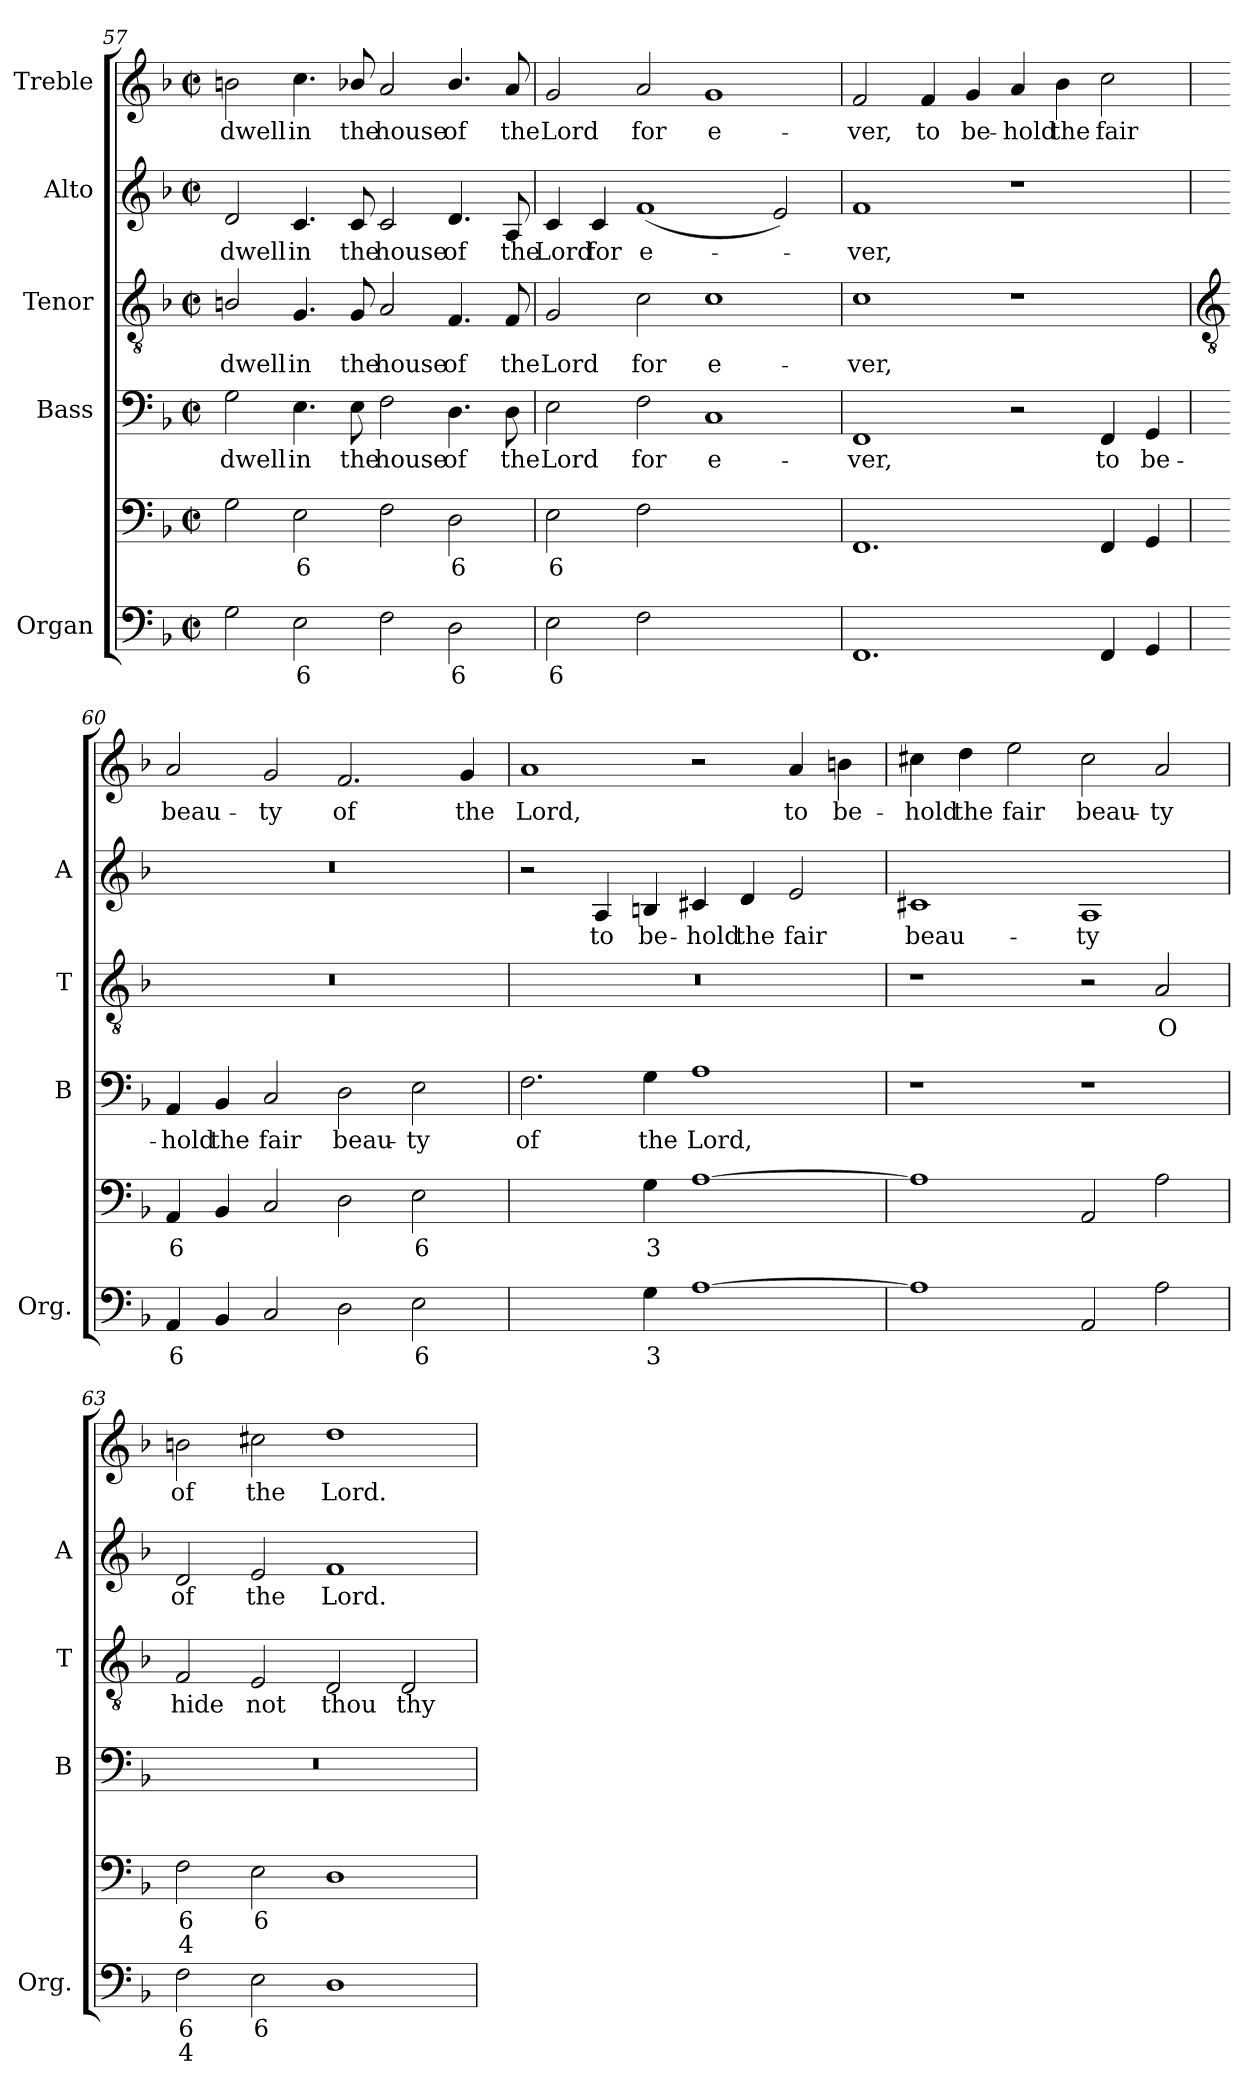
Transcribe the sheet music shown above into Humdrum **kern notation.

**kern	**text	**text	**kern	**text	**text	**kern	**text	**kern	**text	**kern	**text	**kern	**text
*part5	*part5	*part5	*part5	*part5	*part5	*part4	*part4	*part3	*part3	*part2	*part2	*part1	*part1
*staff6	*staff6	*staff6	*staff5	*staff5	*staff5	*staff4	*staff4	*staff3	*staff3	*staff2	*staff2	*staff1	*staff1
*I"Organ	*	*	*	*	*	*I"Bass	*	*I"Tenor	*	*I"Alto	*	*I"Treble	*
*I'Org.	*	*	*	*	*	*I'B	*	*I'T	*	*I'A	*	*	*
*clefF4	*	*	*clefF4	*	*	*clefF4	*	*clefGv2	*	*clefG2	*	*clefG2	*
*k[b-]	*	*	*k[b-]	*	*	*k[b-]	*	*k[b-]	*	*k[b-]	*	*k[b-]	*
*F:	*	*	*F:	*	*	*F:	*	*F:	*	*F:	*	*F:	*
*M4/2	*	*	*M4/2	*	*	*M4/2	*	*M4/2	*	*M4/2	*	*M4/2	*
*met(c|)	*	*	*met(c|)	*	*	*met(c|)	*	*met(c|)	*	*met(c|)	*	*met(c|)	*
=57	=57	=57	=57	=57	=57	=57	=57	=57	=57	=57	=57	=57	=57
!	!	!	!	!	!	!	!LO:LY:b	!	!LO:LY:b	!	!LO:LY:b	!	!LO:LY:b
2G	.	.	2G	.	.	2G	dwell	2Bn/	dwell	2d	dwell	2bn	dwell
!	!LO:LY:b	!	!	!LO:LY:b	!	!	!LO:LY:b	!	!LO:LY:b	!	!LO:LY:b	!	!LO:LY:b
2E	6	.	2E	6	.	4.E	in	4.G	in	4.c	in	4.cc	in
!	!	!	!	!	!	!	!LO:LY:b	!	!LO:LY:b	!	!LO:LY:b	!	!LO:LY:b
.	.	.	.	.	.	8E	the	8G	the	8c	the	8b-X/	the
!	!	!	!	!	!	!	!LO:LY:b	!	!LO:LY:b	!	!LO:LY:b	!	!LO:LY:b
2F	.	.	2F	.	.	2F	house	2A	house	2c	house	2a	house
!	!LO:LY:b	!	!	!LO:LY:b	!	!	!LO:LY:b	!	!LO:LY:b	!	!LO:LY:b	!	!LO:LY:b
2D	6	.	2D	6	.	4.D	of	4.F	of	4.d	of	4.b-/	of
!	!	!	!	!	!	!	!LO:LY:b	!	!LO:LY:b	!	!LO:LY:b	!	!LO:LY:b
.	.	.	.	.	.	8D	the	8F	the	8A	the	8a	the
=58	=58	=58	=58	=58	=58	=58	=58	=58	=58	=58	=58	=58	=58
!	!LO:LY:b	!	!	!LO:LY:b	!	!	!LO:LY:b	!	!LO:LY:b	!	!LO:LY:b	!	!LO:LY:b
2E	6	.	2E	6	.	2E	Lord	2G	Lord	4c	Lord	2g	Lord
!	!	!	!	!	!	!	!	!	!	!	!LO:LY:b	!	!
.	.	.	.	.	.	.	.	.	.	4c	for	.	.
!	!	!	!	!	!	!	!LO:LY:b	!	!LO:LY:b	!	!LO:LY:b	!	!LO:LY:b
2F	.	.	2F	.	.	2F	for	2c	for	(<1f	e-	2a	for
!	!LO:LY:b	!	!	!LO:LY:b	!	!	!LO:LY:b	!	!LO:LY:b	!	!	!	!LO:LY:b
[2Cyy	4	.	[2Cyy	4	.	1C	e-	1c	e-	.	.	1g	e-
!	!LO:LY:b	!	!	!LO:LY:b	!	!	!	!	!	!	!	!	!
2Cyy]	3	.	2Cyy]	3	.	.	.	.	.	2e)	.	.	.
=59	=59	=59	=59	=59	=59	=59	=59	=59	=59	=59	=59	=59	=59
!	!	!	!	!	!	!	!LO:LY:b	!	!LO:LY:b	!	!LO:LY:b	!	!LO:LY:b
1.FF	.	.	1.FF	.	.	1FF	-ver,	1c	-ver,	1f	ver,	2f	-ver,
!	!	!	!	!	!	!	!	!	!	!	!	!	!LO:LY:b
.	.	.	.	.	.	.	.	.	.	.	.	4f	to
!	!	!	!	!	!	!	!	!	!	!	!	!	!LO:LY:b
.	.	.	.	.	.	.	.	.	.	.	.	4g	be-
!	!	!	!	!	!	!	!	!	!	!	!	!	!LO:LY:b
.	.	.	.	.	.	2r	.	1r	.	1r	.	4a	-hold
!	!	!	!	!	!	!	!	!	!	!	!	!	!LO:LY:b
.	.	.	.	.	.	.	.	.	.	.	.	4b-	the
!	!	!	!	!	!	!	!LO:LY:b	!	!	!	!	!	!LO:LY:b
4FF	.	.	4FF	.	.	4FF	to	.	.	.	.	2cc	fair
!	!	!	!	!	!	!	!LO:LY:b	!	!	!	!	!	!
4GG	.	.	4GG	.	.	4GG	be-	.	.	.	.	.	.
!!LO:LB:g=z
=60	=60	=60	=60	=60	=60	=60	=60	=60	=60	=60	=60	=60	=60
*	*	*	*	*	*	*	*	*clefGv2	*	*	*	*	*
!	!LO:LY:b	!	!	!LO:LY:b	!	!	!LO:LY:b	!	!	!	!	!	!LO:LY:b
4AA	6	.	4AA	6	.	4AA	-hold	0r	.	0r	.	2a	beau-
!	!	!	!	!	!	!	!LO:LY:b	!	!	!	!	!	!
4BB-	.	.	4BB-	.	.	4BB-	the	.	.	.	.	.	.
!	!	!	!	!	!	!	!LO:LY:b	!	!	!	!	!	!LO:LY:b
2C	.	.	2C	.	.	2C	fair	.	.	.	.	2g	-ty
!	!	!	!	!	!	!	!LO:LY:b	!	!	!	!	!	!LO:LY:b
2D	.	.	2D	.	.	2D	beau-	.	.	.	.	2.f	of
!	!LO:LY:b	!	!	!LO:LY:b	!	!	!LO:LY:b	!	!	!	!	!	!
2E	6	.	2E	6	.	2E	-ty	.	.	.	.	.	.
!	!	!	!	!	!	!	!	!	!	!	!	!	!LO:LY:b
.	.	.	.	.	.	.	.	.	.	.	.	4g	the
=61	=61	=61	=61	=61	=61	=61	=61	=61	=61	=61	=61	=61	=61
!	!LO:LY:b	!	!	!LO:LY:b	!	!	!LO:LY:b	!	!	!	!	!	!LO:LY:b
[2Fyy	5	.	[2Fyy	5	.	2.F	of	0r	.	2r	.	1a	Lord,
!	!LO:LY:b	!	!	!LO:LY:b	!	!	!	!	!	!	!LO:LY:b	!	!
4Fyy]	6	.	4Fyy]	6	.	.	.	.	.	4A	to	.	.
!	!LO:LY:b	!	!	!LO:LY:b	!	!	!LO:LY:b	!	!	!	!LO:LY:b	!	!
4G	3	.	4G	3	.	4G	the	.	.	4Bn	be-	.	.
!	!	!	!	!	!	!	!LO:LY:b	!	!	!	!LO:LY:b	!	!
[1A	.	.	[1A	.	.	1A	Lord,	.	.	4c#X	-hold	2r	.
!	!	!	!	!	!	!	!	!	!	!	!LO:LY:b	!	!
.	.	.	.	.	.	.	.	.	.	4d	the	.	.
!	!	!	!	!	!	!	!	!	!	!	!LO:LY:b	!	!LO:LY:b
.	.	.	.	.	.	.	.	.	.	2e	fair	4a	to
!	!	!	!	!	!	!	!	!	!	!	!	!	!LO:LY:b
.	.	.	.	.	.	.	.	.	.	.	.	4bn	be-
=62	=62	=62	=62	=62	=62	=62	=62	=62	=62	=62	=62	=62	=62
!	!	!	!	!	!	!	!	!	!	!	!LO:LY:b	!	!LO:LY:b
1A]	.	.	1A]	.	.	1r	.	1r	.	1c#X	beau-	4cc#X	-hold
!	!	!	!	!	!	!	!	!	!	!	!	!	!LO:LY:b
.	.	.	.	.	.	.	.	.	.	.	.	4dd	the
!	!	!	!	!	!	!	!	!	!	!	!	!	!LO:LY:b
.	.	.	.	.	.	.	.	.	.	.	.	2ee	fair
!	!	!	!	!	!	!	!	!	!	!	!LO:LY:b	!	!LO:LY:b
2AA	.	.	2AA	.	.	1r	.	2r	.	1A	-ty	2cc#	beau-
!	!	!	!	!	!	!	!	!	!LO:LY:b	!	!	!	!LO:LY:b
2A	.	.	2A	.	.	.	.	2A	O	.	.	2a	-ty
=63	=63	=63	=63	=63	=63	=63	=63	=63	=63	=63	=63	=63	=63
!	!LO:LY:b	!LO:LY:b	!	!LO:LY:b	!LO:LY:b	!	!	!	!LO:LY:b	!	!LO:LY:b	!	!LO:LY:b
2F	6	4	2F	6	4	0r	.	2F	hide	2d	of	2bn	of
!	!LO:LY:b	!	!	!LO:LY:b	!	!	!	!	!LO:LY:b	!	!LO:LY:b	!	!LO:LY:b
2E	6	.	2E	6	.	.	.	2E	not	2e	the	2cc#X	the
!	!	!	!	!	!	!	!	!	!LO:LY:b	!	!LO:LY:b	!	!LO:LY:b
1D	.	.	1D	.	.	.	.	2D	thou	1f	Lord.	1dd	Lord.
!	!	!	!	!	!	!	!	!	!LO:LY:b	!	!	!	!
.	.	.	.	.	.	.	.	2D	thy	.	.	.	.
=	=	=	=	=	=	=	=	=	=	=	=	=	=
*-	*-	*-	*-	*-	*-	*-	*-	*-	*-	*-	*-	*-	*-
